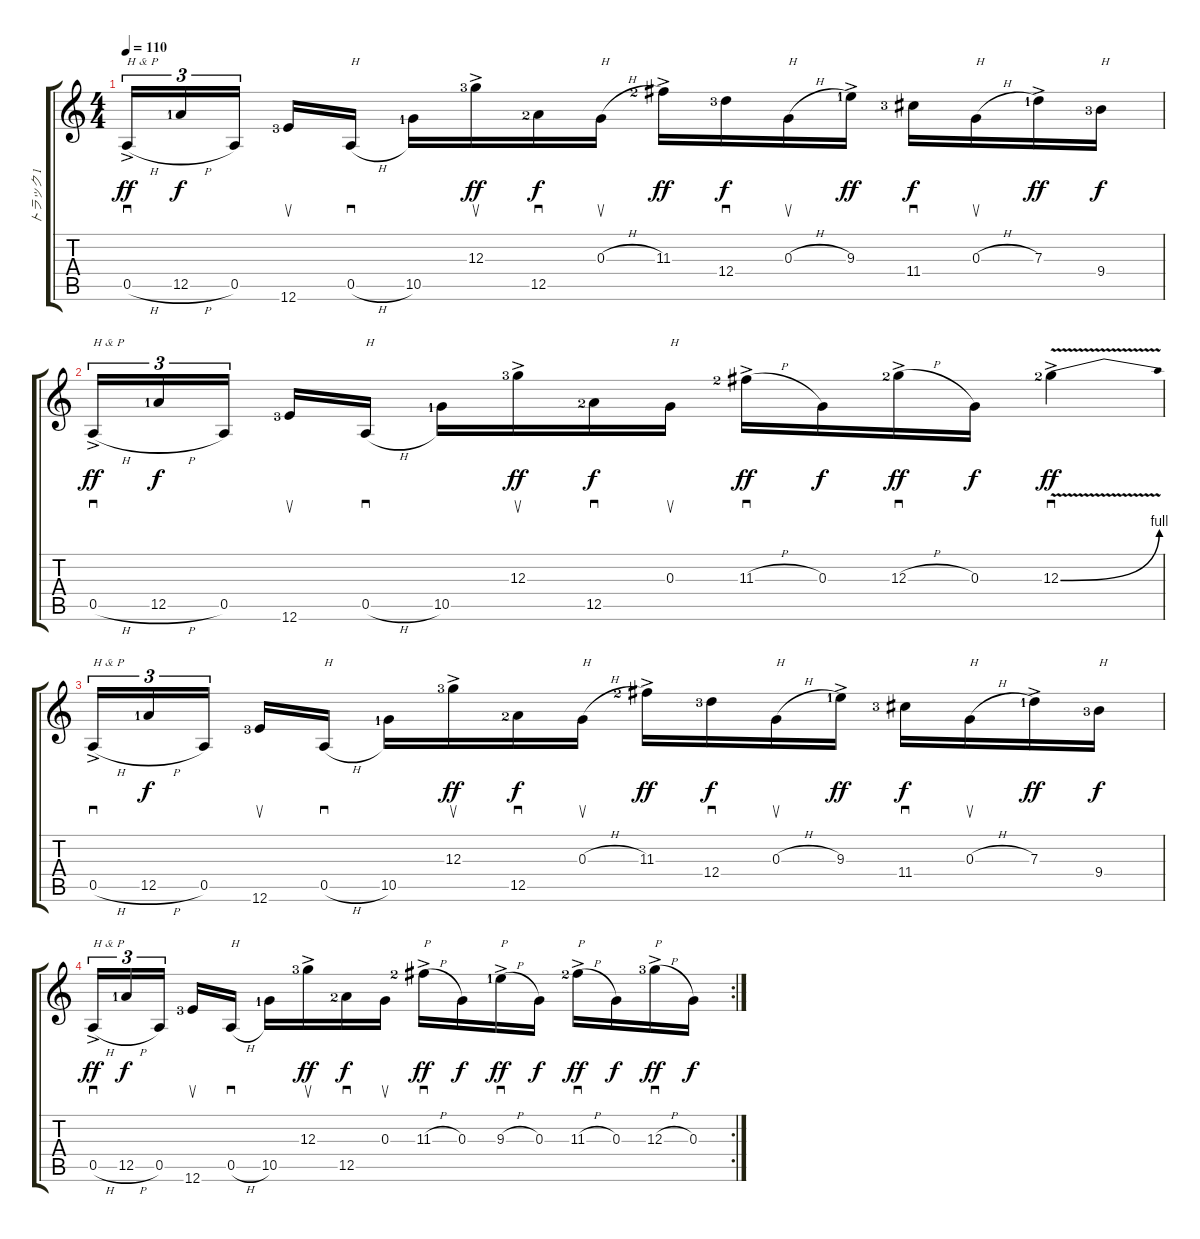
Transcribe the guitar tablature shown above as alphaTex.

\track ("トラック 1" "トラック 1") {instrument acousticguitarsteel}
\staff {score tabs}
\tuning (E4 B3 G3 D3 A2 E2) {hide}
\ts (4 4)
\tempo 110
\clef g2
\ks c
0.5{h ac}.16{sd tu (3 2) txt "H & P" dy ff} 12.5{h lf 2}.16{tu (3 2) dy f} 0.5.16{tu (3 2) beam splitsecondary} 12.6{lf 4}.16{su} 0.5{h}.16{sd txt "H"} 10.5{lf 2}.16 12.3{ac lf 4}.16{su dy ff} 12.5{lf 3}.16{sd dy f} 0.3{h}.16{su txt "H"} 11.3{ac lf 3}.16{dy ff} 12.4{lf 4}.16{sd dy f} 0.3{h}.16{su txt "H"} 9.3{ac lf 2}.16{dy ff} 11.4{lf 4}.16{sd dy f} 0.3{h}.16{su txt "H"} 7.3{ac lf 2}.16{dy ff} 9.4{lf 4}.16{txt "H" dy f} |
0.5{h ac}.16{sd tu (3 2) txt "H & P" dy ff} 12.5{h lf 2}.16{tu (3 2) dy f} 0.5.16{tu (3 2) beam splitsecondary} 12.6{lf 4}.16{su} 0.5{h}.16{sd txt "H"} 10.5{lf 2}.16 12.3{ac lf 4}.16{su dy ff} 12.5{lf 3}.16{sd dy f} 0.3.16{su txt "H"} 11.3{h ac lf 3}.16{sd dy ff} 0.3.16{dy f} 12.3{h ac lf 3}.16{sd dy ff} 0.3.16{dy f} 12.3{be (bend 0 0 60 4) v ac lf 3}.4{sd dy ff} |
0.5{h ac}.16{sd tu (3 2) txt "H & P"} 12.5{h lf 2}.16{tu (3 2) dy f} 0.5.16{tu (3 2) beam splitsecondary} 12.6{lf 4}.16{su} 0.5{h}.16{sd txt "H"} 10.5{lf 2}.16 12.3{ac lf 4}.16{su dy ff} 12.5{lf 3}.16{sd dy f} 0.3{h}.16{su txt "H"} 11.3{ac lf 3}.16{dy ff} 12.4{lf 4}.16{sd dy f} 0.3{h}.16{su txt "H"} 9.3{ac lf 2}.16{dy ff} 11.4{lf 4}.16{sd dy f} 0.3{h}.16{su txt "H"} 7.3{ac lf 2}.16{dy ff} 9.4{lf 4}.16{txt "H" dy f} |
\rc 2
0.5{h ac}.16{sd tu (3 2) txt "H & P" dy ff} 12.5{h lf 2}.16{tu (3 2) dy f} 0.5.16{tu (3 2) beam splitsecondary} 12.6{lf 4}.16{su} 0.5{h}.16{sd txt "H"} 10.5{lf 2}.16 12.3{ac lf 4}.16{su dy ff} 12.5{lf 3}.16{sd dy f} 0.3.16{su} 11.3{h ac lf 3}.16{sd txt "P" dy ff} 0.3.16{dy f} 9.3{h ac lf 2}.16{sd txt "P" dy ff} 0.3.16{dy f} 11.3{h ac lf 3}.16{sd txt "P" dy ff} 0.3.16{dy f} 12.3{h ac lf 4}.16{sd txt "P" dy ff} 0.3.16{dy f}
